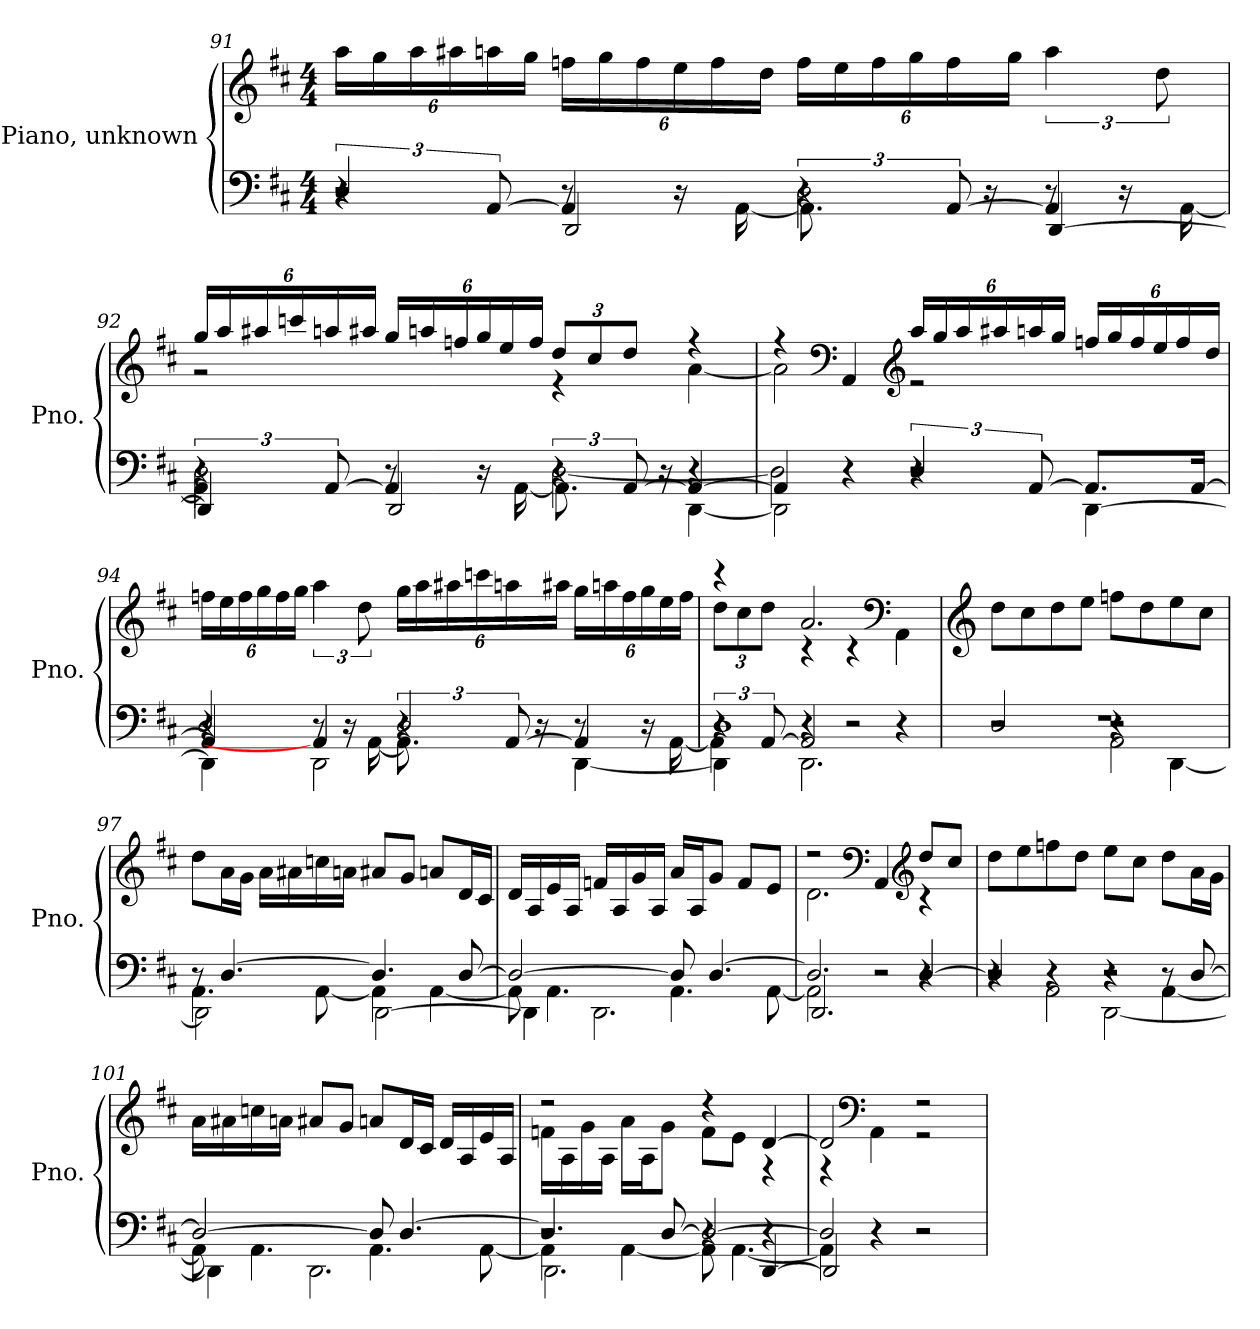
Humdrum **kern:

**kern	**kern
*part1	*part1
*staff2	*staff1
*I"Piano, unknown	*
*I'Pno.	*
!!LO:LB:g=z
*clefF4	*clefG2
*k[f#c#]	*k[f#c#]
*M4/4	*M4/4
=91	=91
*^	*
*	*^	*
*	*	*^	*
*	*	*	*	*Xbrackettup
6D/	2r	4r	4r	24aa\LL
.	.	.	.	24gg\
.	.	.	.	24aa\
.	.	.	.	24aa#X\
[12AA/	.	.	.	24aan\
.	.	.	.	24gg\JJ
4AA/]	.	2DD/	8r	24ffn\LL
.	.	.	.	24gg\
.	.	.	.	24ff\
.	.	.	16r	24ee\
.	.	.	.	24ff\
.	.	.	[16AA\	.
.	.	.	.	24dd\JJ
6r	2D\	.	8.AA\]	24ff\LL
.	.	.	.	24ee\
.	.	.	.	24ff\
.	.	.	.	24gg\
[12AA/	.	.	.	24ff\
.	.	.	16r	.
.	.	.	.	24gg\JJ
*	*	*	*	*brackettup
4AA/]	.	[4DD/	8r	6aa\
.	.	.	16r	.
.	.	.	.	12dd\
.	.	.	[16AA\	.
!!LO:LB:g=z
=92	=92	=92	=92	=92
*	*	*	*	*Xbrackettup
*	*	*	*	*^
6r	2D\	4DD/]	4AA\]	24gg/LL	2r
.	.	.	.	24aa/	.
.	.	.	.	24aa#X/	.
.	.	.	.	24cccn/	.
[12AA/	.	.	.	24aan/	.
.	.	.	.	24aa#X/JJ	.
4AA/]	.	2DD/	8r	24gg/LL	.
.	.	.	.	24aan/	.
.	.	.	.	24ffn/	.
.	.	.	16r	24gg/	.
.	.	.	.	24ee/	.
.	.	.	[16AA\	.	.
.	.	.	.	24ff/JJ	.
6r	[2D\	.	8.AA\]	12dd/L	4r
.	.	.	.	12cc#/	.
[12AA/	.	.	.	12dd/J	.
.	.	.	16r	.	.
4AA/_	.	4r	[4DD\	4r	[4a\
*	*	*v	*v	*	*
=93	=93	=93	=93	=93
4AA/]	2D\]	2DD\]	4r	2a\]
*	*	*	*clefF4	*
4r	.	.	4AA/	.
*	*	*	*clefG2	*
6D/	2r	4r	24aa/LL	2r
.	.	.	24gg/	.
.	.	.	24aa/	.
.	.	.	24aa#X/	.
[12AA/	.	.	24aan/	.
.	.	.	24gg/JJ	.
8.AA/L]	.	[4DD\	24ffn/LL	.
.	.	.	24gg/	.
.	.	.	24ff/	.
.	.	.	24ee/	.
.	.	.	24ff/	.
[16AA/Jk	.	.	.	.
.	.	.	24dd/JJ	.
*	*	*	*v	*v
!!LO:LB:g=z
=94	=94	=94	=94
*	*	*^	*
4AA/]	4r	2D/	4DD\]	24ffn\LL
.	.	.	.	24ee\
.	.	.	.	24ff\
.	.	.	.	24gg\
.	.	.	.	24ff\
.	.	.	.	24gg\JJ
*	*	*	*	*brackettup
4AA/]	2DD\	.	8r	6aa\
.	.	.	16r	.
.	.	.	.	12dd\
.	.	.	[16AA\	.
*	*	*	*	*Xbrackettup
6r	.	2D/	8.AA\]	24gg\LL
.	.	.	.	24aa\
.	.	.	.	24aa#X\
.	.	.	.	24cccn\
[12AA/	.	.	.	24aan\
.	.	.	16r	.
.	.	.	.	24aa#X\JJ
4AA/]	[4DD\	.	8r	24gg\LL
.	.	.	.	24aan\
.	.	.	.	24ff\
.	.	.	16r	24gg\
.	.	.	.	24ee\
.	.	.	[16AA\	.
.	.	.	.	24ff\JJ
=95	=95	=95	=95	=95
*	*	*	*	*^
6r	4DD\]	1D	4AA\]	4r	12dd\L
.	.	.	.	.	12cc#\
[12AA/	.	.	.	.	12dd\J
2AA/]	4r	.	2.DD\	2.a/	4r
.	2r	.	.	.	4r
*	*	*	*	*clefF4	*
4r	.	.	.	.	4AA\
*	*	*	*	*v	*v
!!LO:LB:g=z
=96	=96	=96	=96	=96
*	*	*	*	*clefG2
1r	2r	2D/	2r	8dd\L
.	.	.	.	8cc#\
.	.	.	.	8dd\
.	.	.	.	8ee\J
.	2AA\	2r	4r	8ffn\L
.	.	.	.	8dd\
.	.	.	[4DD\	8ee\
.	.	.	.	8cc#\J
*	*	*v	*v	*
=97	=97	=97	=97
8r	4.AA\	2DD\]	8dd\L
[4.D/	.	.	16a\L
.	.	.	16g\JJ
.	.	.	16a\LL
.	.	.	16a#X\
.	[8AA\	.	16ccn\
.	.	.	16an\JJ
4.D/]	4AA\]	[2DD\	8a#X/L
.	.	.	8g/J
.	[4AA\	.	8an/L
[8D/	.	.	16d/L
.	.	.	16c#/JJ
=98	=98	=98	=98
2D/_	8AA\]	4DD\]	16d/LL
.	.	.	16A/
.	4.AA\	.	16e/
.	.	.	16A/JJ
.	.	2.DD\	16fn/LL
.	.	.	16A/
.	.	.	16g/
.	.	.	16A/JJ
8D/]	4.AA\	.	16a/LL
.	.	.	16A/J
[4.D/	.	.	8g/J
.	.	.	8f/L
.	[8AA\	.	8e/J
!!LO:LB:g=z
=99	=99	=99	=99
*	*	*	*^
2.D/]	2AA\]	2.DD/	2r	2.d\
*	*	*	*clefF4	*
.	2r	.	4AA/	.
*	*	*	*clefG2	*
4r	.	[4D/	8dd/L	4r
.	.	.	8cc#/J	.
*	*	*	*v	*v
=100	=100	=100	=100
*	*	*^	*
2r	4r	4D/]	2r	8dd\L
.	.	.	.	8ee\
.	2AA\	4r	.	8ffn\
.	.	.	.	8dd\J
4r	.	2r	[2DD\	8ee\L
.	.	.	.	8cc#\J
8r	[4AA\	.	.	8dd\L
[8D/	.	.	.	16a\L
.	.	.	.	16g\JJ
*	*	*v	*v	*
=101	=101	=101	=101
2D/_	8AA\]	4DD\]	16a\LL
.	.	.	16a#X\
.	4.AA\	.	16ccn\
.	.	.	16an\JJ
.	.	2.DD\	8a#X/L
.	.	.	8g/J
8D/]	4.AA\	.	8an/L
[4.D/	.	.	16d/L
.	.	.	16c#/JJ
.	.	.	16d/LL
.	.	.	16A/
.	[8AA\	.	16e/
.	.	.	16A/JJ
!!LO:PB:g=z
=102	=102	=102	=102
*	*	*^	*^
4.D/]	4AA\]	2r	2.DD\	2r	16fn\LL
.	.	.	.	.	16A\
.	.	.	.	.	16g\
.	.	.	.	.	16A\JJ
.	[4AA\	.	.	.	16a\LL
.	.	.	.	.	16A\J
[8D/	.	.	.	.	8g\J
2D/_	8AA\]	4r	.	4r	8f\L
.	[4.AA\	.	.	.	8e\J
.	.	[4DD/	4r	[4d/	4r
*	*	*v	*v	*	*
=103	=103	=103	=103	=103
2D/]	4AA\]	2DD/]	2d/]	4r
*	*	*	*clefF4	*
.	4r	.	.	4AA\
2r	2r	2r	2r	2r
*v	*v	*v	*	*
*	*v	*v
=	=
*-	*-
